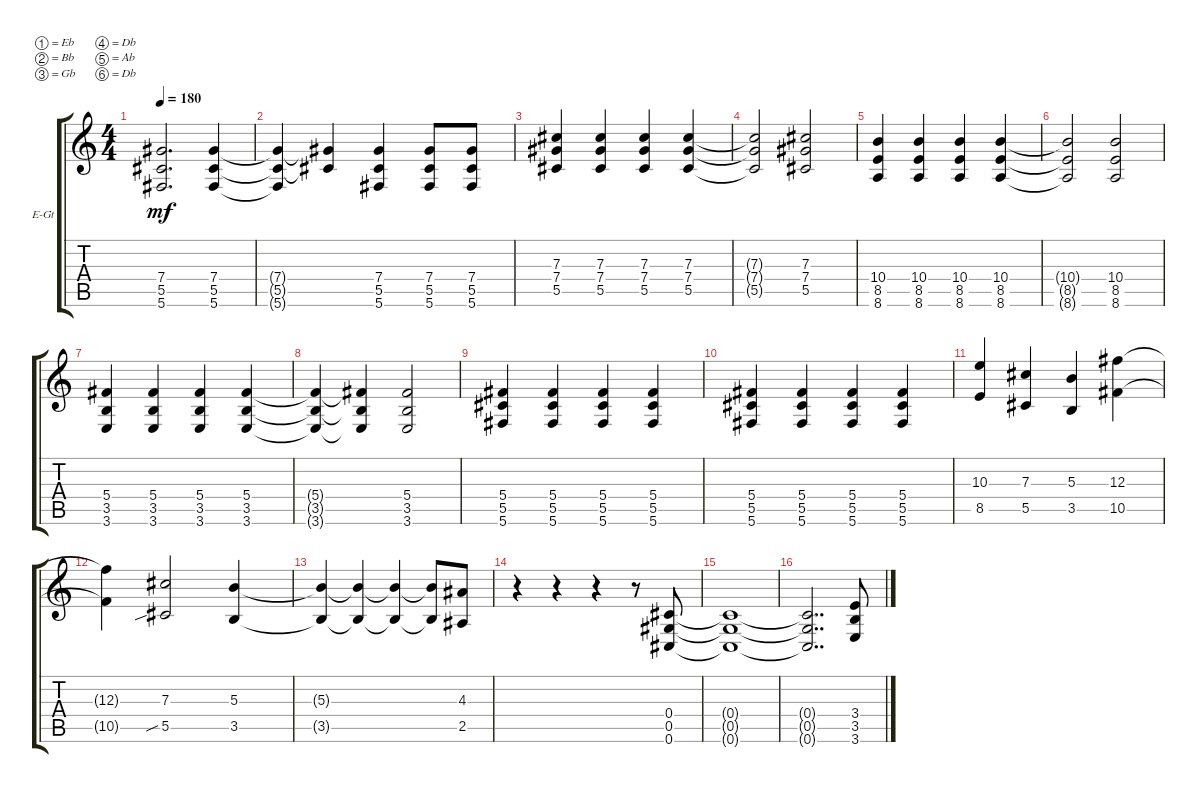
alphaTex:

\defaultSystemsLayout 4
\bracketExtendMode groupsimilarinstruments
\firstSystemTrackNameOrientation horizontal
\otherSystemsTrackNameOrientation horizontal
\track ("Tim McIlrath" "E-Gt") {instrument distortionguitar}
\staff {score tabs}
\tuning (Eb4 Bb3 Gb3 Db3 Ab2 Db2)
\ts (4 4)
\tempo 180
\clef g2
\ks c
(5.5 7.4 5.6).2{d dy mf} (5.5 7.4 5.6).4 |
(7.4{t} 5.5{t} 5.6{t}).4 (7.4{t} 5.5{t}).4 (5.5 7.4 5.6).4 (7.4 5.5 5.6).8 (7.4 5.5 5.6).8 |
(5.5 7.4 7.3).4 (5.5 7.3 7.4).4 (5.5 7.4 7.3).4 (5.5 7.3 7.4).4 |
(7.3{t} 7.4{t} 5.5{t}).2 (5.5 7.4 7.3).2 |
(8.5 10.4 8.6).4 (8.5 10.4 8.6).4 (8.5 10.4 8.6).4 (8.5 10.4 8.6).4 |
(10.4{t} 8.5{t} 8.6{t}).2 (8.5 10.4 8.6).2 |
(3.5 5.4 3.6).4 (3.5 5.4 3.6).4 (3.5 5.4 3.6).4 (3.5 5.4 3.6).4 |
(5.4{t} 3.5{t} 3.6{t}).4 (5.4{t} 3.5{t} 3.6{t}).4 (3.6 3.5 5.4).2 |
(5.5 5.4 5.6).4 (5.5 5.6 5.4).4 (5.5 5.6 5.4).4 (5.5 5.6 5.4).4 |
(5.5 5.4 5.6).4 (5.5 5.4 5.6).4 (5.5 5.4 5.6).4 (5.5 5.4 5.6).4 |
(8.5 10.3).4 (5.5 7.3).4 (3.5 5.3).4 (10.5 12.3).4 |
(10.5{t} 12.3{t}).4 (5.5{sib} 7.3).2 (3.5 5.3).4 |
(3.5{t} 5.3{t}).4 (3.5{t} 5.3{t}).4 (3.5{t} 5.3{t}).4 (5.3{t} 3.5{t}).8 (4.3 2.5).8 |
r.4 r.4 r.4 r.8 (0.4 0.5 0.6).8 |
(0.4{t} 0.5{t} 0.6{t}).1 |
(0.4{t} 0.5{t} 0.6{t}).2{dd} (3.4 3.5 3.6).8
